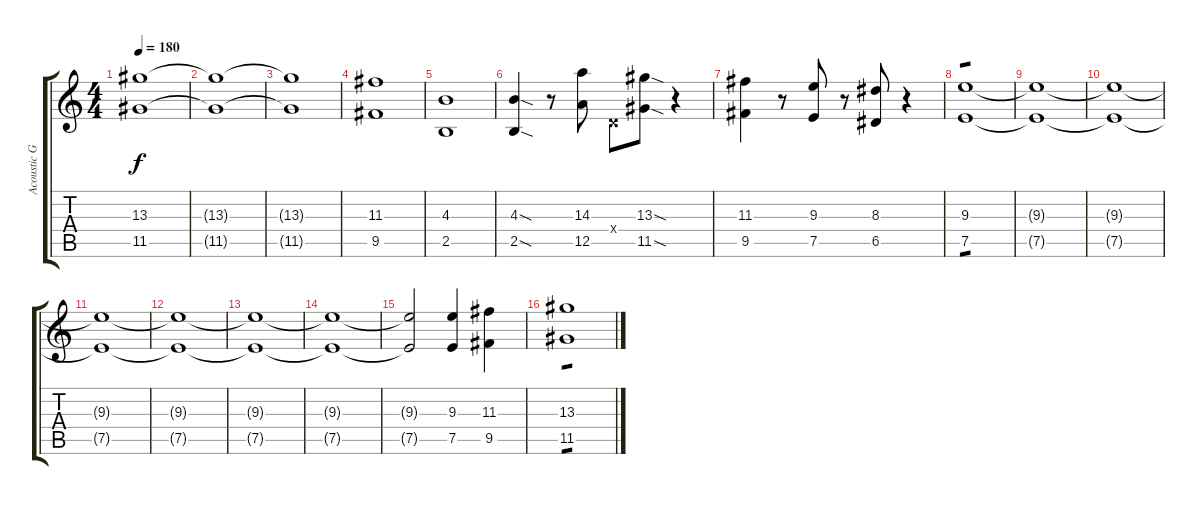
\track ("Acoustic Guitar" "Acoustic G") {instrument acousticguitarsteel}
\staff {score tabs}
\tuning (E4 B3 G3 D3 A2 E2) {hide}
\ts (4 4)
\tempo 180
\clef g2
\ks c
(13.3{t} 11.5{t}).1{dy f} |
(13.3{t} 11.5{t}).1 |
(13.3{t} 11.5{t}).1 |
(11.3 9.5).1 |
(4.3 2.5).1 |
(4.3{sod} 2.5{sod}).4 r.8 (14.3 12.5).8 0.4{x}.8 (13.3{sod} 11.5{sod}).8 r.4 |
(11.3 9.5).4 r.8 (9.3 7.5).8 r.8 (8.3 6.5).8 r.4 |
(9.3 7.5).1{tp 1} |
(9.3{t} 7.5{t}).1 |
(9.3{t} 7.5{t}).1 |
(9.3{t} 7.5{t}).1 |
(9.3{t} 7.5{t}).1 |
(9.3{t} 7.5{t}).1 |
(9.3{t} 7.5{t}).1 |
(9.3{t} 7.5{t}).2 (9.3 7.5).4 (11.3 9.5).4 |
(13.3 11.5).1{tp 1}
